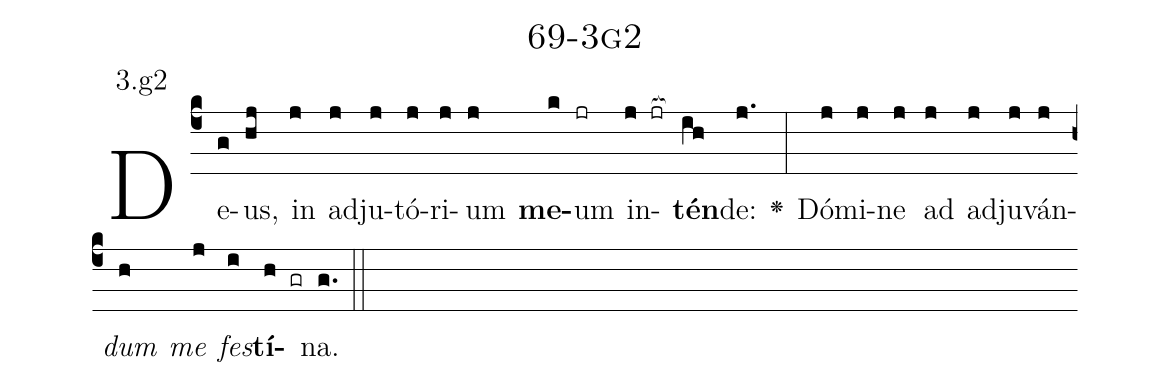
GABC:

name: 69-3g2;
annotation: 3.g2;
%%
(c4)De(g)us,(hj) in(j) ad(j)ju(j)tó(j)ri(j)um(j) <b>me</b>(k)um(jr) in(j jr[ocb:1{])<b>tén</b>(ih[ocb:0}])de:(j.) <v>\greheightstar</v>(:) Dó(j)mi(j)ne(j) ad(j) ad(j)ju(j)ván(j)<i>dum</i>(h) <i>me</i>(j) <i>fes</i>(i)<b>tí</b>(h gr)na.(g.) (::)


%E(j) u(h) o(j) u(i) a(h) e.(g.) (::)
